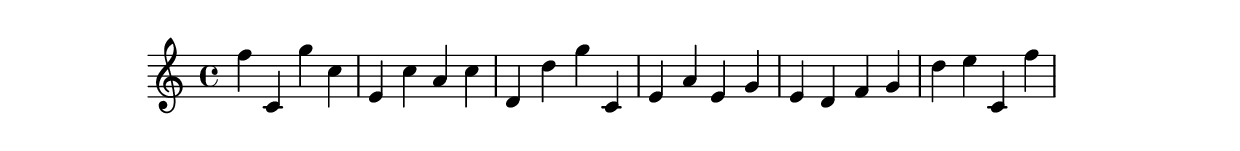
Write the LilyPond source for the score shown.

%% DO NOT EDIT this file manually; it is automatically
%% generated from LSR http://lsr.dsi.unimi.it
%% Make any changes in LSR itself, or in Documentation/snippets/new/ ,
%% and then run scripts/auxiliar/makelsr.py
%%
%% This file is in the public domain.
\version "2.15.40"

\header {
  lsrtags = "pitches, really-cool, scheme-language"

  texidoc = "
This Scheme-based snippet generates 24 random notes (or as many as
required), based on the current time (or any randomish number specified
instead, in order to obtain the same random notes each time): i.e., to
get different random note patterns, just change this number.

"
  doctitle = "Generating random notes"
} % begin verbatim


\score {
  {
    $(let ((random-state (seed->random-state (current-time))))
       (make-sequential-music
         (map (lambda (x)
                (let ((idx (random 12 random-state)))
                  (make-event-chord
                   (list
                    (make-music 'NoteEvent
                                'duration (ly:make-duration 2 0 1 1)
                                'pitch (ly:make-pitch
                                        (quotient idx 7)
                                        (remainder idx 7)
                                        0))))))
              (make-list 24))))
  }
}
